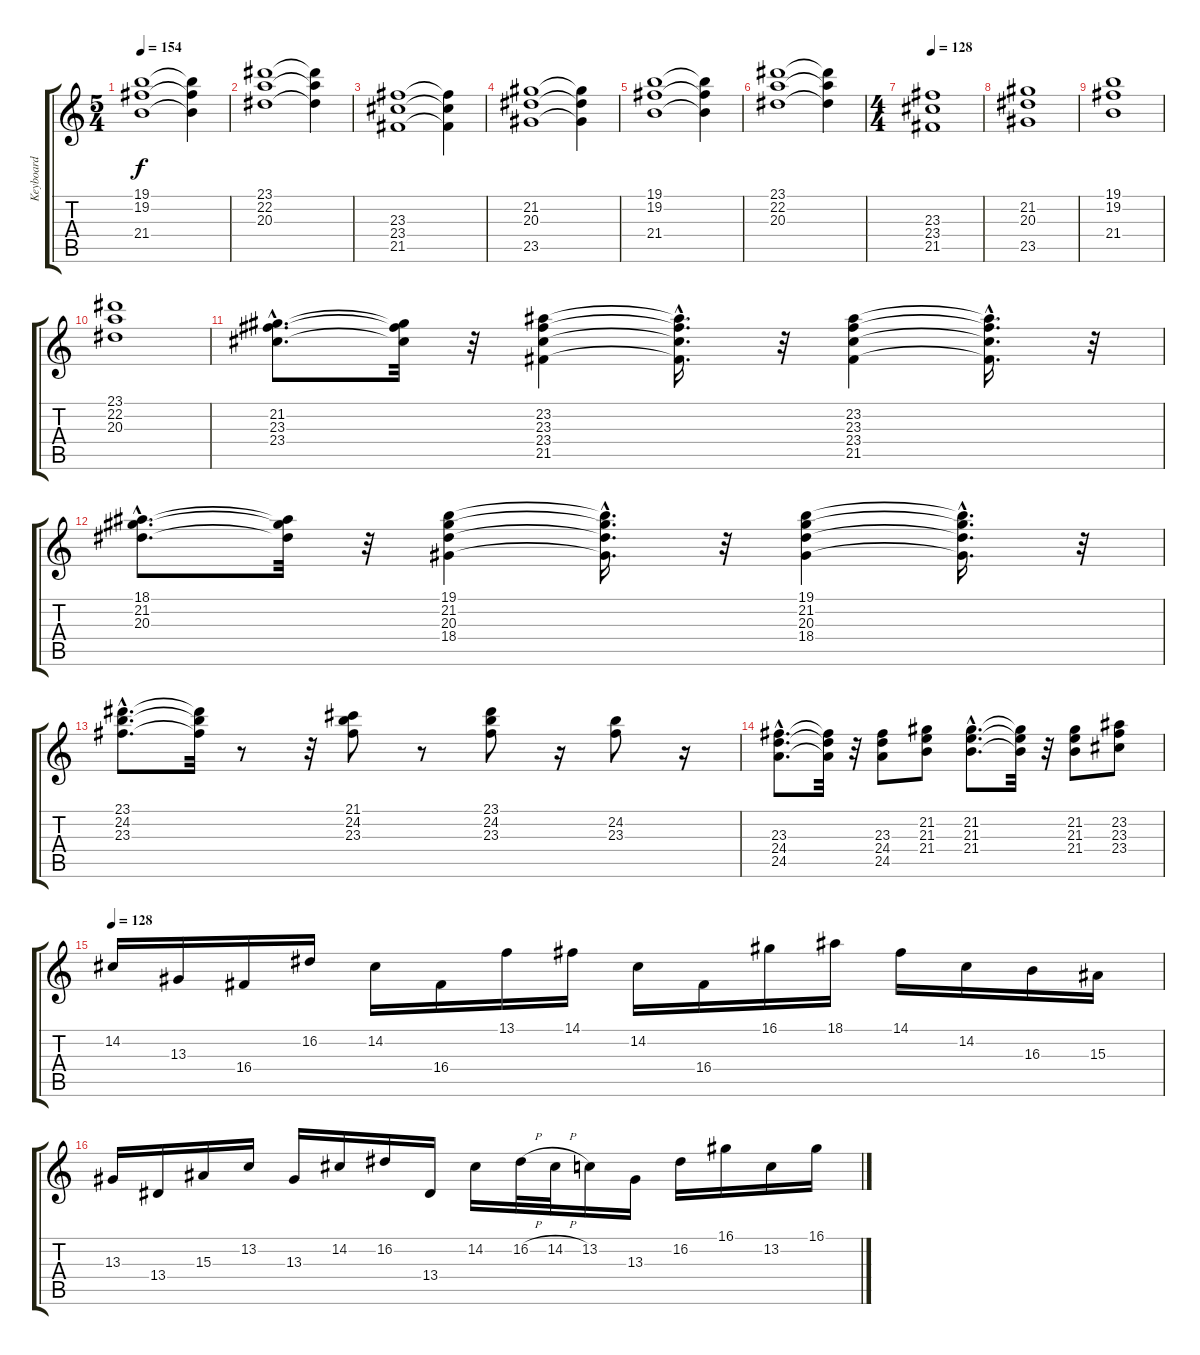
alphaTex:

\track ("Keyboard" "Keyboard") {instrument synthstrings2}
\staff {score tabs}
\tuning (E4 B3 G3 D3 A2 E2) {hide}
\ts (5 4)
\tempo 154
\clef g2
\ks c
(19.1 19.2 21.4).1{dy f} (19.1{t} 19.2{t} 21.4{t}).4 |
(23.1 22.2 20.3).1 (23.1{t} 22.2{t} 20.3{t}).4 |
(23.3 23.4 21.5).1 (23.3{t} 23.4{t} 21.5{t}).4 |
(21.2 20.3 23.5).1 (21.2{t} 20.3{t} 23.5{t}).4 |
(19.1 19.2 21.4).1 (19.1{t} 19.2{t} 21.4{t}).4 |
(23.1 22.2 20.3).1 (23.1{t} 22.2{t} 20.3{t}).4 |
\ts (4 4)
\tempo 128
(23.3 23.4 21.5).1{volume 6 instrument synthstrings2} |
(21.2 20.3 23.5).1 |
(19.1 19.2 21.4).1 |
(23.1 22.2 20.3).1 |
(21.2{hac} 23.3{hac} 23.4{hac}).8{d} (21.2{t} 23.3{t} 23.4{t}).32 r.32 (23.2 23.3 23.4 21.5).4 (23.2{hac t} 23.3{hac t} 23.4{hac t} 21.5{hac t}).16{d} r.32 (23.2 23.3 23.4 21.5).4 (23.2{hac t} 23.3{hac t} 23.4{hac t} 21.5{hac t}).16{d} r.32 |
(18.1{hac} 21.2{hac} 20.3{hac}).8{d} (18.1{t} 21.2{t} 20.3{t}).32 r.32 (19.1 21.2 20.3 18.4).4 (19.1{hac t} 21.2{hac t} 20.3{hac t} 18.4{hac t}).16{d} r.32 (19.1 21.2 20.3 18.4).4 (19.1{hac t} 21.2{hac t} 20.3{hac t} 18.4{hac t}).16{d} r.32 |
(23.1{hac} 24.2{hac} 23.3{hac}).8{d} (23.1{t} 24.2{t} 23.3{t}).32 r.8 r.32 (21.1 24.2 23.3).8 r.8 (23.1 24.2 23.3).8 r.16 (24.2 23.3).8 r.16 |
(23.3{hac} 24.4{hac} 24.5{hac}).8{d} (23.3{t} 24.4{t} 24.5{t}).32 r.32 (23.3 24.4 24.5).8 (21.2 21.3 21.4).8 (21.2{hac} 21.3{hac} 21.4{hac}).8{d} (21.2{t} 21.3{t} 21.4{t}).32 r.32 (21.2 21.3 21.4).8 (23.2 23.3 23.4).8 |
\tempo 128
14.2.16{volume 15 instrument lead3calliope} 13.3.16 16.4.16 16.2.16 14.2.16 16.4.16 13.1.16 14.1.16 14.2.16 16.4.16 16.1.16 18.1.16 14.1.16 14.2.16 16.3.16 15.3.16 |
13.3.16 13.4.16 15.3.16 13.2.16 13.3.16 14.2.16 16.2.16 13.4.16 14.2.16 16.2{h}.32 14.2{h}.32 13.2.16 13.3.16 16.2.16 16.1.16 13.2.16 16.1.16
